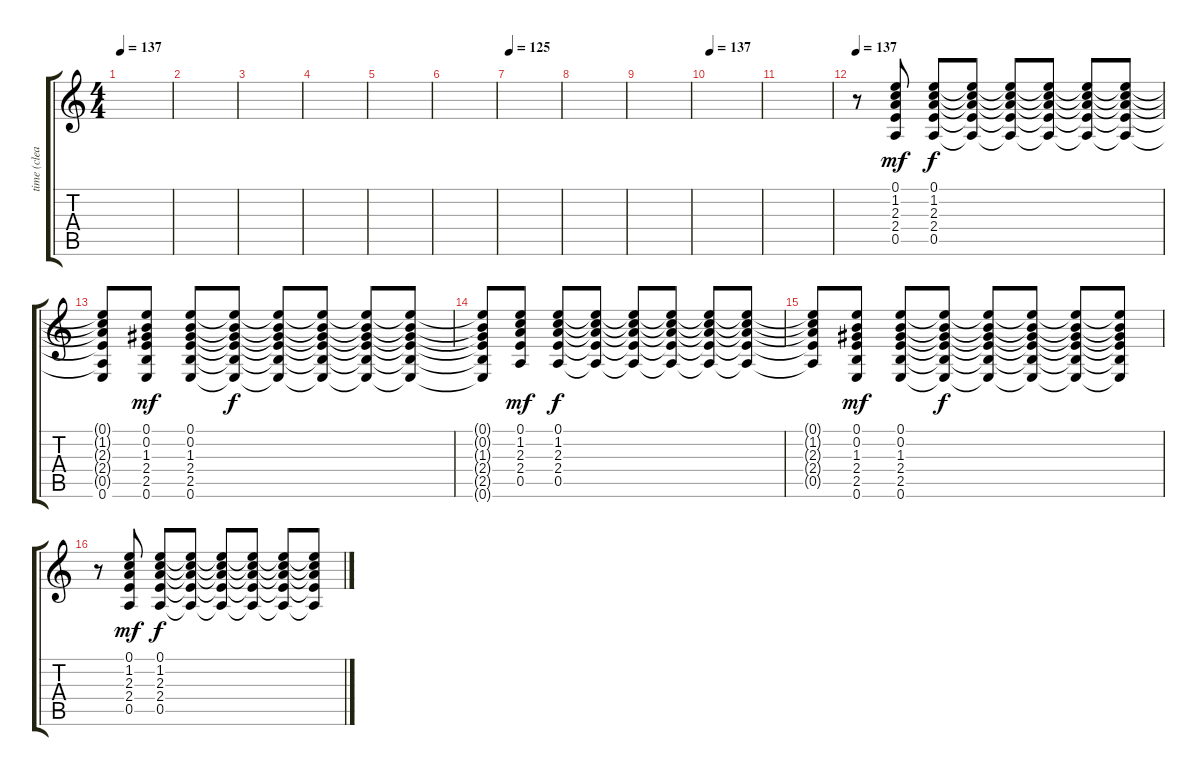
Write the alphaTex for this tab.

\track ("time (clean)" "time (clea") {instrument electricguitarclean}
\staff {score tabs}
\tuning (E4 B3 G3 D3 A2 E2) {hide}
\ts (4 4)
\tempo 137
\clef g2
\ks c
|
|
|
|
|
|
\tempo 125
|
|
|
\tempo 137
|
|
\tempo 137
r.8 (0.1 1.2 2.3 2.4 0.5).8{dy mf} (0.1 1.2 2.3 2.4 0.5).8{dy f} (0.1{t} 1.2{t} 2.3{t} 2.4{t} 0.5{t}).8 (0.1{t} 1.2{t} 2.3{t} 2.4{t} 0.5{t}).8 (0.1{t} 1.2{t} 2.3{t} 2.4{t} 0.5{t}).8 (0.1{t} 1.2{t} 2.3{t} 2.4{t} 0.5{t}).8 (0.1{t} 1.2{t} 2.3{t} 2.4{t} 0.5{t}).8 |
(0.1{t} 1.2{t} 2.3{t} 2.4{t} 0.5{t} 0.6).8 (0.1 0.2 1.3 2.4 2.5 0.6).8{dy mf} (0.1 0.2 1.3 2.4 2.5 0.6).8 (0.1{t} 0.2{t} 1.3{t} 2.4{t} 2.5{t} 0.6{t}).8{dy f} (0.1{t} 0.2{t} 1.3{t} 2.4{t} 2.5{t} 0.6{t}).8 (0.1{t} 0.2{t} 1.3{t} 2.4{t} 2.5{t} 0.6{t}).8 (0.1{t} 0.2{t} 1.3{t} 2.4{t} 2.5{t} 0.6{t}).8 (0.1{t} 0.2{t} 1.3{t} 2.4{t} 2.5{t} 0.6{t}).8 |
(0.1{t} 0.2{t} 1.3{t} 2.4{t} 2.5{t} 0.6{t}).8 (0.1 1.2 2.3 2.4 0.5).8{dy mf} (0.1 1.2 2.3 2.4 0.5).8{dy f} (0.1{t} 1.2{t} 2.3{t} 2.4{t} 0.5{t}).8 (0.1{t} 1.2{t} 2.3{t} 2.4{t} 0.5{t}).8 (0.1{t} 1.2{t} 2.3{t} 2.4{t} 0.5{t}).8 (0.1{t} 1.2{t} 2.3{t} 2.4{t} 0.5{t}).8 (0.1{t} 1.2{t} 2.3{t} 2.4{t} 0.5{t}).8 |
(0.1{t} 1.2{t} 2.3{t} 2.4{t} 0.5{t}).8 (0.1 0.2 1.3 2.4 2.5 0.6).8{dy mf} (0.1 0.2 1.3 2.4 2.5 0.6).8 (0.1{t} 0.2{t} 1.3{t} 2.4{t} 2.5{t} 0.6{t}).8{dy f} (0.1{t} 0.2{t} 1.3{t} 2.4{t} 2.5{t} 0.6{t}).8 (0.1{t} 0.2{t} 1.3{t} 2.4{t} 2.5{t} 0.6{t}).8 (0.1{t} 0.2{t} 1.3{t} 2.4{t} 2.5{t} 0.6{t}).8 (0.1{t} 0.2{t} 1.3{t} 2.4{t} 2.5{t} 0.6{t}).8 |
r.8 (0.1 1.2 2.3 2.4 0.5).8{dy mf} (0.1 1.2 2.3 2.4 0.5).8{dy f} (0.1{t} 1.2{t} 2.3{t} 2.4{t} 0.5{t}).8 (0.1{t} 1.2{t} 2.3{t} 2.4{t} 0.5{t}).8 (0.1{t} 1.2{t} 2.3{t} 2.4{t} 0.5{t}).8 (0.1{t} 1.2{t} 2.3{t} 2.4{t} 0.5{t}).8 (0.1{t} 1.2{t} 2.3{t} 2.4{t} 0.5{t}).8
